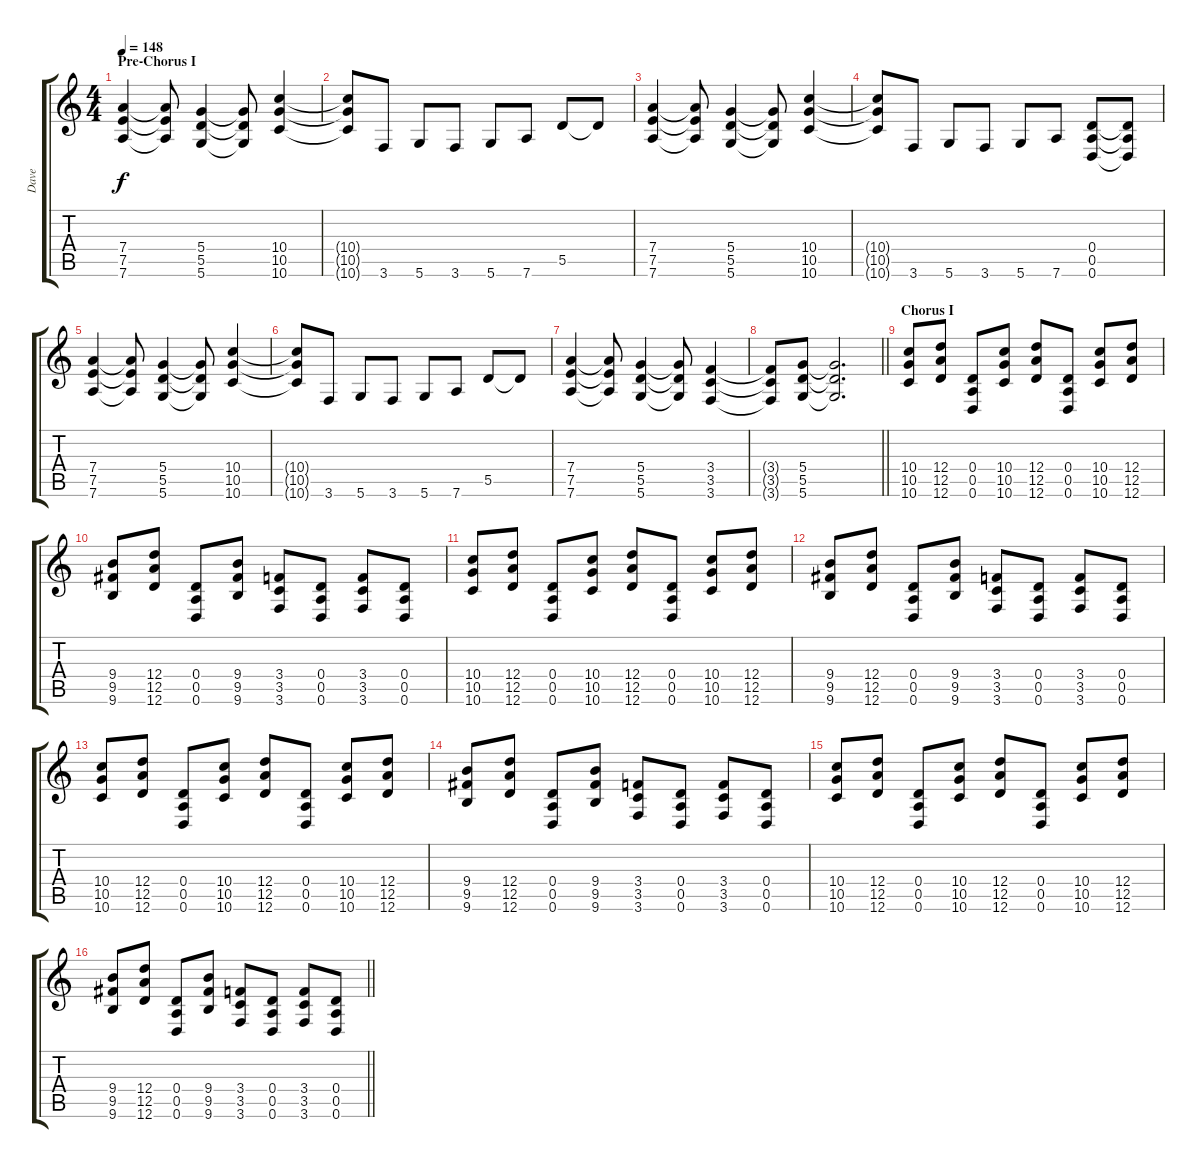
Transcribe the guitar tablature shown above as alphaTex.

\track ("Dave" "Dave") {instrument overdrivenguitar}
\staff {score tabs}
\tuning (E4 B3 G3 D3 A2 D2) {hide}
\ts (4 4)
\section ("" "Pre-Chorus I")
\tempo 148
\clef g2
\ks c
(7.4 7.5 7.6).4{dy f} (7.4{t} 7.5{t} 7.6{t}).8 (5.4 5.5 5.6).4 (5.4{t} 5.5{t} 5.6{t}).8 (10.4 10.5 10.6).4 |
(10.4{t} 10.5{t} 10.6{t}).8 3.6.8 5.6.8 3.6.8 5.6.8 7.6.8 5.5.8 5.5{t}.8 |
(7.4 7.5 7.6).4 (7.4{t} 7.5{t} 7.6{t}).8 (5.4 5.5 5.6).4 (5.4{t} 5.5{t} 5.6{t}).8 (10.4 10.5 10.6).4 |
(10.4{t} 10.5{t} 10.6{t}).8 3.6.8 5.6.8 3.6.8 5.6.8 7.6.8 (0.4 0.5 0.6).8 (0.4{t} 0.5{t} 0.6{t}).8 |
(7.4 7.5 7.6).4 (7.4{t} 7.5{t} 7.6{t}).8 (5.4 5.5 5.6).4 (5.4{t} 5.5{t} 5.6{t}).8 (10.4 10.5 10.6).4 |
(10.4{t} 10.5{t} 10.6{t}).8 3.6.8 5.6.8 3.6.8 5.6.8 7.6.8 5.5.8 5.5{t}.8 |
(7.4 7.5 7.6).4 (7.4{t} 7.5{t} 7.6{t}).8 (5.4 5.5 5.6).4 (5.4{t} 5.5{t} 5.6{t}).8 (3.4 3.5 3.6).4 |
\barLineRight lightlight
(3.4{t} 3.5{t} 3.6{t}).8 (5.4 5.5 5.6).8 (5.4{t} 5.5{t} 5.6{t}).2{d} |
\section ("" "Chorus I")
(10.4 10.5 10.6).8{volume 16 instrument overdrivenguitar} (12.4 12.5 12.6).8 (0.4 0.5 0.6).8 (10.4 10.5 10.6).8 (12.4 12.5 12.6).8 (0.4 0.5 0.6).8 (10.4 10.5 10.6).8 (12.4 12.5 12.6).8 |
(9.4 9.5 9.6).8 (12.4 12.5 12.6).8 (0.4 0.5 0.6).8 (9.4 9.5 9.6).8 (3.4 3.5 3.6).8 (0.4 0.5 0.6).8 (3.4 3.5 3.6).8 (0.4 0.5 0.6).8 |
(10.4 10.5 10.6).8 (12.4 12.5 12.6).8 (0.4 0.5 0.6).8 (10.4 10.5 10.6).8 (12.4 12.5 12.6).8 (0.4 0.5 0.6).8 (10.4 10.5 10.6).8 (12.4 12.5 12.6).8 |
(9.4 9.5 9.6).8 (12.4 12.5 12.6).8 (0.4 0.5 0.6).8 (9.4 9.5 9.6).8 (3.4 3.5 3.6).8 (0.4 0.5 0.6).8 (3.4 3.5 3.6).8 (0.4 0.5 0.6).8 |
(10.4 10.5 10.6).8 (12.4 12.5 12.6).8 (0.4 0.5 0.6).8 (10.4 10.5 10.6).8 (12.4 12.5 12.6).8 (0.4 0.5 0.6).8 (10.4 10.5 10.6).8 (12.4 12.5 12.6).8 |
(9.4 9.5 9.6).8 (12.4 12.5 12.6).8 (0.4 0.5 0.6).8 (9.4 9.5 9.6).8 (3.4 3.5 3.6).8 (0.4 0.5 0.6).8 (3.4 3.5 3.6).8 (0.4 0.5 0.6).8 |
(10.4 10.5 10.6).8 (12.4 12.5 12.6).8 (0.4 0.5 0.6).8 (10.4 10.5 10.6).8 (12.4 12.5 12.6).8 (0.4 0.5 0.6).8 (10.4 10.5 10.6).8 (12.4 12.5 12.6).8 |
\barLineRight lightlight
(9.4 9.5 9.6).8 (12.4 12.5 12.6).8 (0.4 0.5 0.6).8 (9.4 9.5 9.6).8 (3.4 3.5 3.6).8 (0.4 0.5 0.6).8 (3.4 3.5 3.6).8 (0.4 0.5 0.6).8
